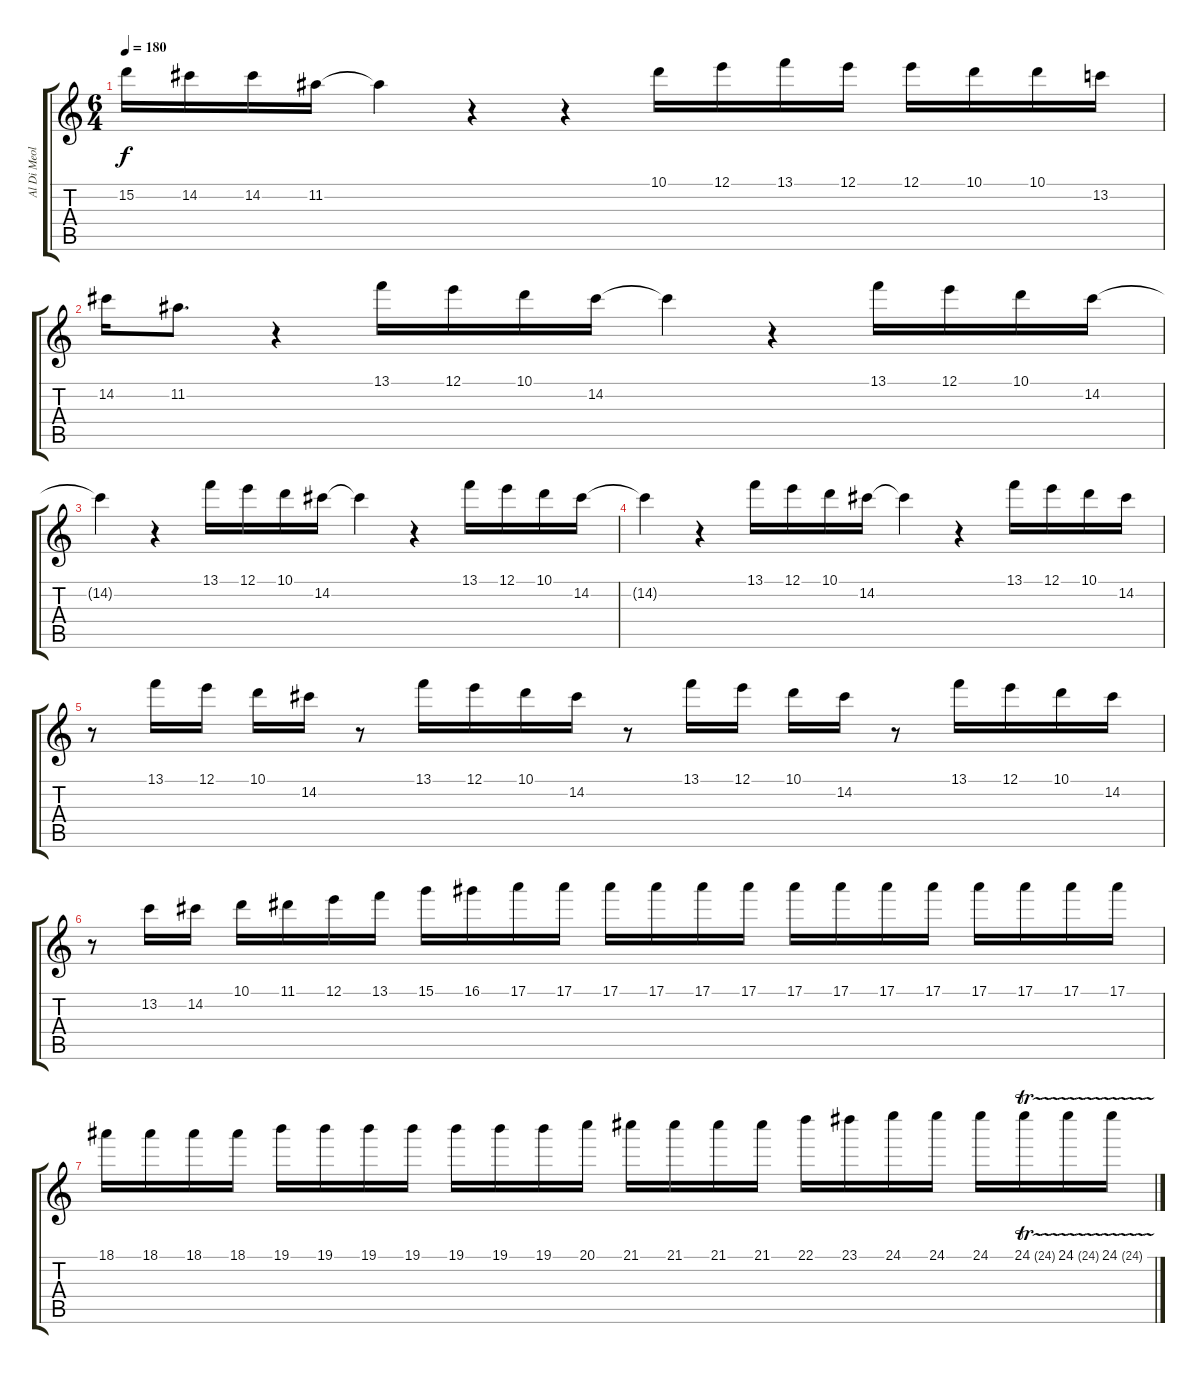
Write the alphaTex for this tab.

\track ("Al Di Meola" "Al Di Meol") {instrument acousticguitarsteel}
\staff {score tabs}
\tuning (E4 B3 G3 D3 A2 E2) {hide}
\ts (6 4)
\tempo 180
\clef g2
\ks c
15.2.16{dy f} 14.2.16 14.2.16 11.2.16 11.2{t}.4 r.4 r.4 10.1.16 12.1.16 13.1.16 12.1.16 12.1.16 10.1.16 10.1.16 13.2.16 |
14.2.16 11.2.8{d} r.4 13.1.16 12.1.16 10.1.16 14.2.16 14.2{t}.4 r.4 13.1.16 12.1.16 10.1.16 14.2.16 |
14.2{t}.4 r.4 13.1.16 12.1.16 10.1.16 14.2.16 14.2{t}.4 r.4 13.1.16 12.1.16 10.1.16 14.2.16 |
14.2{t}.4 r.4 13.1.16 12.1.16 10.1.16 14.2.16 14.2{t}.4 r.4 13.1.16 12.1.16 10.1.16 14.2.16 |
r.8 13.1.16 12.1.16 10.1.16 14.2.16 r.8 13.1.16 12.1.16 10.1.16 14.2.16 r.8 13.1.16 12.1.16 10.1.16 14.2.16 r.8 13.1.16 12.1.16 10.1.16 14.2.16 |
r.8 13.2.16 14.2.16 10.1.16 11.1.16 12.1.16 13.1.16 15.1.16 16.1.16 17.1.16 17.1.16 17.1.16 17.1.16 17.1.16 17.1.16 17.1.16 17.1.16 17.1.16 17.1.16 17.1.16 17.1.16 17.1.16 17.1.16 |
18.1.16 18.1.16 18.1.16 18.1.16 19.1.16 19.1.16 19.1.16 19.1.16 19.1.16 19.1.16 19.1.16 20.1.16 21.1.16 21.1.16 21.1.16 21.1.16 22.1.16 23.1.16 24.1.16 24.1.16 24.1.16 24.1{tr (24 64)}.16 24.1{tr (24 64)}.16 24.1{tr (24 64)}.16
